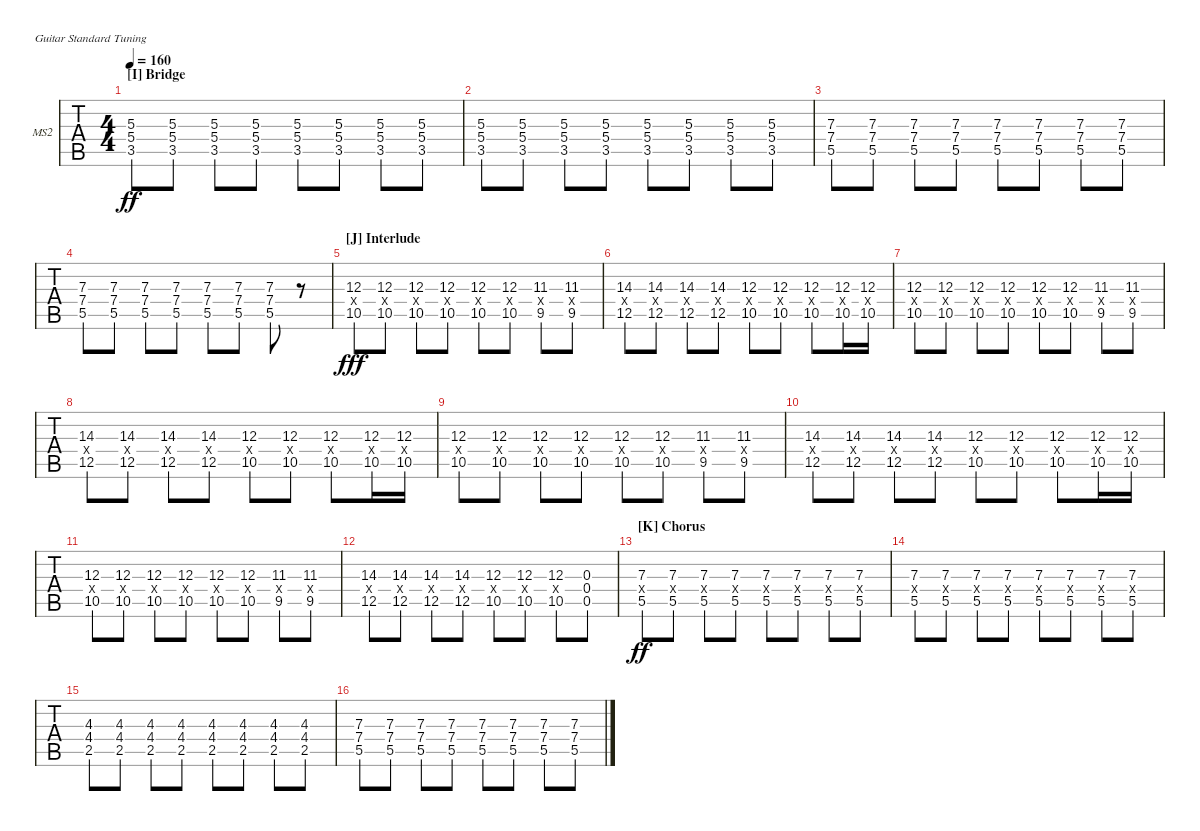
\defaultSystemsLayout 4
\bracketExtendMode groupsimilarinstruments
\firstSystemTrackNameOrientation horizontal
\otherSystemsTrackNameOrientation horizontal
\track ("Matt Skiba - Guitar Two" "MS2") {instrument distortionguitar}
\staff {tabs}
\tuning (E4 B3 G3 D3 A2 E2)
\ts (4 4)
\section ("I" "Bridge")
\tempo 160
\clef g2
\ks c
(3.5 5.4 5.3).8{dy ff} (3.5 5.4 5.3).8 (3.5 5.4 5.3).8 (3.5 5.4 5.3).8 (3.5 5.4 5.3).8 (3.5 5.4 5.3).8 (3.5 5.4 5.3).8 (3.5 5.4 5.3).8 |
(3.5 5.4 5.3).8 (3.5 5.4 5.3).8 (3.5 5.4 5.3).8 (3.5 5.4 5.3).8 (3.5 5.4 5.3).8 (3.5 5.4 5.3).8 (3.5 5.4 5.3).8 (3.5 5.4 5.3).8 |
(5.5 7.4 7.3).8 (5.5 7.4 7.3).8 (5.5 7.4 7.3).8 (5.5 7.4 7.3).8 (5.5 7.4 7.3).8 (5.5 7.4 7.3).8 (5.5 7.4 7.3).8 (5.5 7.4 7.3).8 |
(5.5 7.4 7.3).8 (5.5 7.4 7.3).8 (5.5 7.4 7.3).8 (5.5 7.4 7.3).8 (5.5 7.4 7.3).8 (5.5 7.4 7.3).8 (5.5 7.4 7.3).8 r.8 |
\section ("J" "Interlude")
(10.5 12.3 10.4{x}).8{dy fff} (10.5 12.3 10.4{x}).8 (10.5 12.3 10.4{x}).8 (10.5 12.3 10.4{x}).8 (10.5 12.3 10.4{x}).8 (10.5 12.3 10.4{x}).8 (9.5 11.3 9.4{x}).8 (9.5 11.3 9.4{x}).8 |
(12.5 14.3 9.4{x}).8 (12.5 14.3 9.4{x}).8 (12.5 14.3 9.4{x}).8 (12.5 14.3 9.4{x}).8 (10.5 12.3 9.4{x}).8 (10.5 12.3 9.4{x}).8 (10.5 12.3 9.4{x}).8 (10.5 12.3 9.4{x}).16 (10.5 12.3 9.4{x}).16 |
(10.5 12.3 10.4{x}).8 (10.5 12.3 10.4{x}).8 (10.5 12.3 10.4{x}).8 (10.5 12.3 10.4{x}).8 (10.5 12.3 10.4{x}).8 (10.5 12.3 10.4{x}).8 (9.5 11.3 9.4{x}).8 (9.5 11.3 9.4{x}).8 |
(12.5 14.3 9.4{x}).8 (12.5 14.3 9.4{x}).8 (12.5 14.3 9.4{x}).8 (12.5 14.3 9.4{x}).8 (10.5 12.3 9.4{x}).8 (10.5 12.3 9.4{x}).8 (10.5 12.3 9.4{x}).8 (10.5 12.3 9.4{x}).16 (10.5 12.3 9.4{x}).16 |
(10.5 12.3 10.4{x}).8 (10.5 12.3 10.4{x}).8 (10.5 12.3 10.4{x}).8 (10.5 12.3 10.4{x}).8 (10.5 12.3 10.4{x}).8 (10.5 12.3 10.4{x}).8 (9.5 11.3 9.4{x}).8 (9.5 11.3 9.4{x}).8 |
(12.5 14.3 9.4{x}).8 (12.5 14.3 9.4{x}).8 (12.5 14.3 9.4{x}).8 (12.5 14.3 9.4{x}).8 (10.5 12.3 9.4{x}).8 (10.5 12.3 9.4{x}).8 (10.5 12.3 9.4{x}).8 (10.5 12.3 9.4{x}).16 (10.5 12.3 9.4{x}).16 |
(10.5 12.3 10.4{x}).8 (10.5 12.3 10.4{x}).8 (10.5 12.3 10.4{x}).8 (10.5 12.3 10.4{x}).8 (10.5 12.3 10.4{x}).8 (10.5 12.3 10.4{x}).8 (9.5 11.3 9.4{x}).8 (9.5 11.3 9.4{x}).8 |
(12.5 14.3 9.4{x}).8 (12.5 14.3 9.4{x}).8 (12.5 14.3 9.4{x}).8 (12.5 14.3 9.4{x}).8 (10.5 12.3 9.4{x}).8 (10.5 12.3 9.4{x}).8 (10.5 12.3 9.4{x}).8 (0.5 0.4 0.3).8 |
\section ("K" "Chorus")
(5.5 7.3 5.4{x}).8{dy ff} (5.5 7.3 5.4{x}).8 (5.5 7.3 5.4{x}).8 (5.5 7.3 5.4{x}).8 (5.5 7.3 5.4{x}).8 (5.5 7.3 5.4{x}).8 (5.5 7.3 5.4{x}).8 (5.5 7.3 5.4{x}).8 |
(5.5 7.3 5.4{x}).8 (5.5 7.3 5.4{x}).8 (5.5 7.3 5.4{x}).8 (5.5 7.3 5.4{x}).8 (5.5 7.3 5.4{x}).8 (5.5 7.3 5.4{x}).8 (5.5 7.3 5.4{x}).8 (5.5 7.3 5.4{x}).8 |
(2.5 4.4 4.3).8 (2.5 4.3 4.4).8 (2.5 4.4 4.3).8 (2.5 4.3 4.4).8 (2.5 4.4 4.3).8 (2.5 4.3 4.4).8 (2.5 4.4 4.3).8 (2.5 4.3 4.4).8 |
(5.5 7.4 7.3).8 (5.5 7.3 7.4).8 (5.5 7.4 7.3).8 (5.5 7.3 7.4).8 (5.5 7.4 7.3).8 (5.5 7.3 7.4).8 (5.5 7.4 7.3).8 (5.5 7.4 7.3).8
